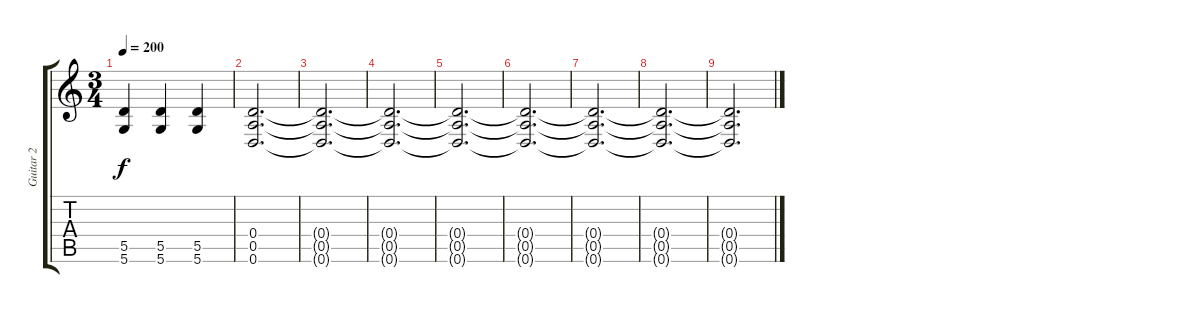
\track ("Guitar 2" "Guitar 2") {instrument overdrivenguitar}
\staff {score tabs}
\tuning (E4 B3 G3 D3 A2 D2) {hide}
\ts (3 4)
\tempo 200
\clef g2
\ks c
(5.5 5.6).4{dy f} (5.5 5.6).4 (5.5 5.6).4 |
(0.4 0.5 0.6).2{d} |
(0.4{t} 0.5{t} 0.6{t}).2{d} |
(0.4{t} 0.5{t} 0.6{t}).2{d} |
(0.4{t} 0.5{t} 0.6{t}).2{d} |
(0.4{t} 0.5{t} 0.6{t}).2{d} |
(0.4{t} 0.5{t} 0.6{t}).2{d} |
(0.4{t} 0.5{t} 0.6{t}).2{d} |
(0.4{t} 0.5{t} 0.6{t}).2{d}
